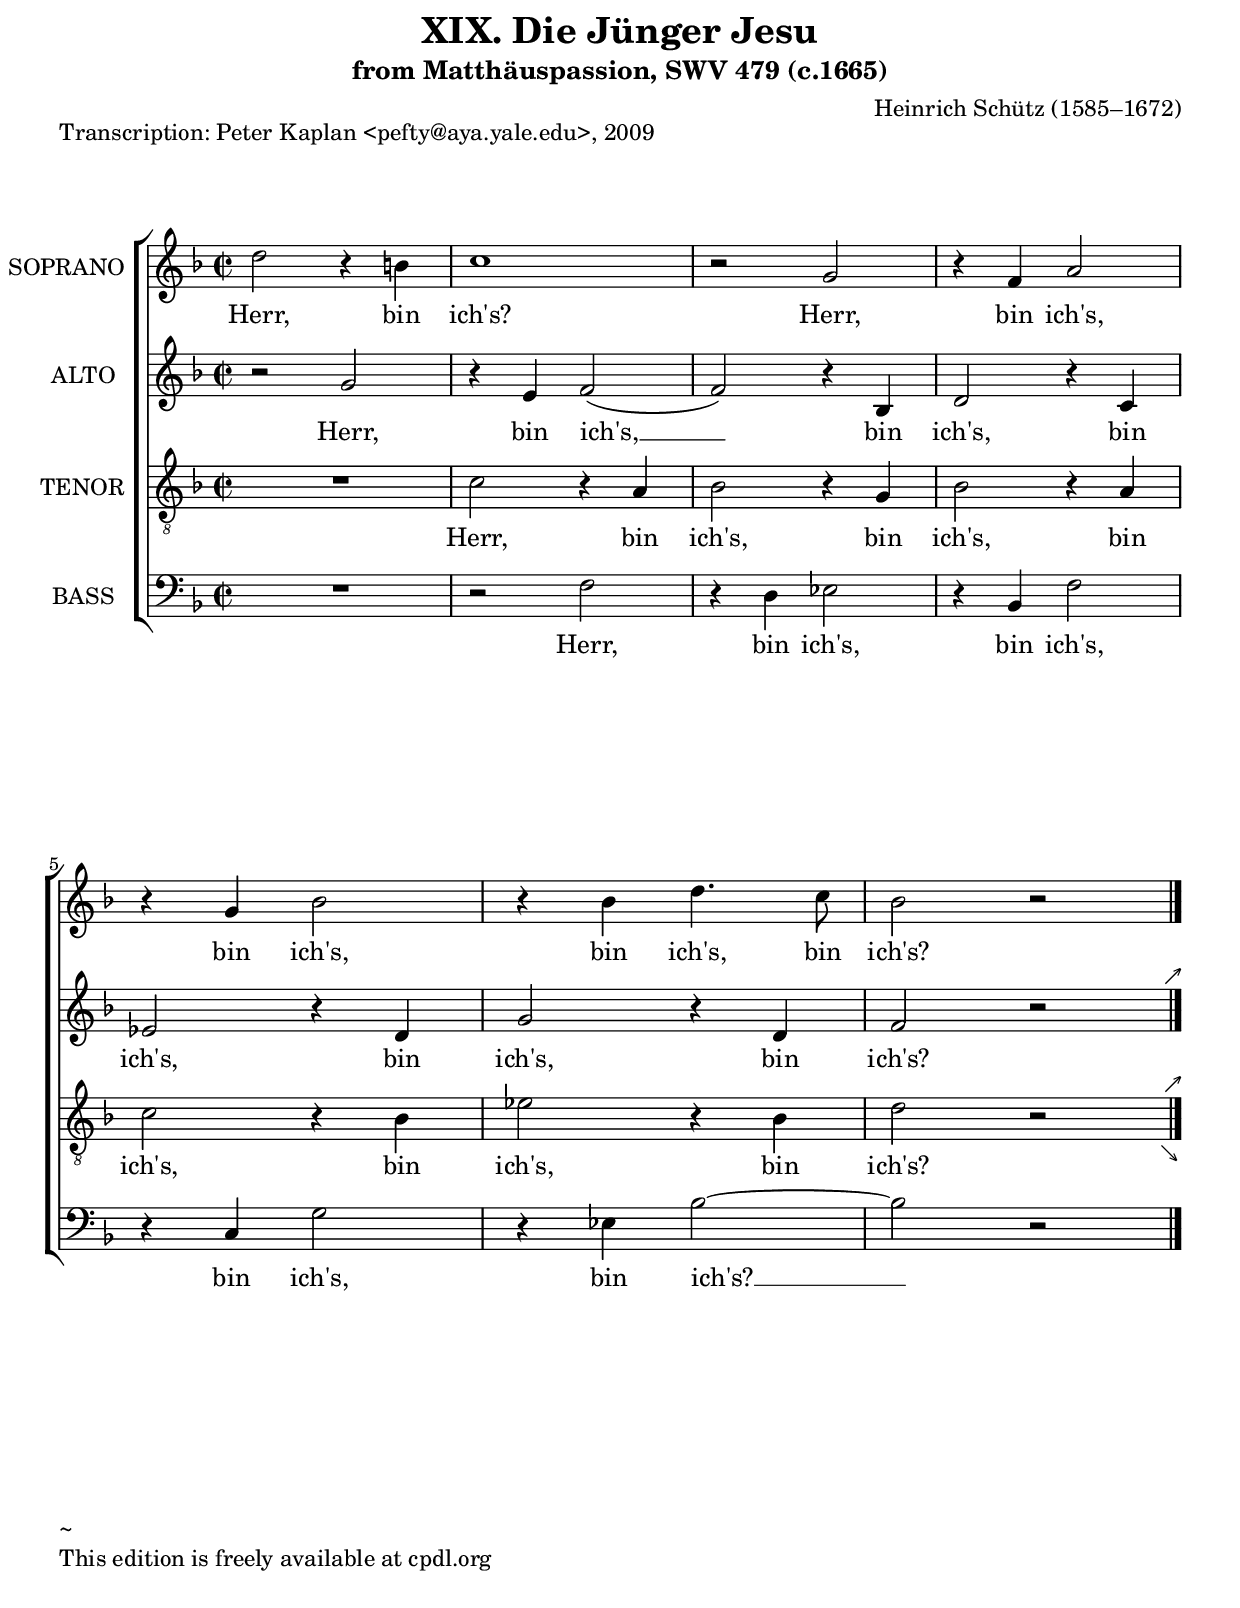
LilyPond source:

%     \version "2.10.10"
\paper {
  between-system-space = 2.0\cm
  between-system-padding = #1
  ragged-bottom=##f
  ragged-last-bottom=##f
  bottom-margin = 2.0\cm
  top-margin = 0.1\cm
%  system-count = #6
  systemSeparatorMarkup = ""
}
\header {
    title = "XIX. Die Jünger Jesu"
    subtitle = "from Matthäuspassion, SWV 479 (c.1665)"
    composer = "Heinrich Schütz (1585–1672)"
    date = "1623"
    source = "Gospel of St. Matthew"
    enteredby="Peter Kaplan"
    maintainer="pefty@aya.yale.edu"
    piece ="Transcription: Peter Kaplan <pefty@aya.yale.edu>, 2009"
    texidoc = "

Translation of text:
Jesus of Nazareth."
}

     \score { 
      <<
        \new ChoirStaff <<
        \new Staff = CantusOne <<
               {  
      <<
     \override Stem #'neutral-direction = #up 
 %    \override Staff.TimeSignature #'style = #'()
        \clef treble
        \key d \minor 
        \new Voice = "CantusOne" {
     \override NoteHead #'style = #'baroque
        \set Staff.midiInstrument = "synth voice"
        \set Staff.vocalName = "SOPRANO "

\time 2/2
d''2 r4 b'4
c''1
r2 g'
r4 f' a'2
% measure 5
r4 g' bes'2
r4 bes' d''4. c''8
bes'2 r2
\bar "|."
}
>>
}

>>

\new Lyrics 
\lyricsto "CantusOne"
        { 
Herr, bin
ich's?
 Herr,
 bin ich's,
 bin ich's,
 bin ich's, bin
ich's?
}



        \new Staff = Altus <<
               {  
      <<
     \override Stem #'neutral-direction = #up 
 %    \override Staff.TimeSignature #'style = #'()
        \clef treble
        \key d \minor 
        \new Voice = "Altus" {
     \override NoteHead #'style = #'baroque
        \set Staff.midiInstrument = "synth voice"
        \set Staff.vocalName = "ALTO "

\time 2/2
r2 g'
r4 e' f'2(
f'2) r4 bes
d'2 r4 c'
% measure 5
ees'2 r4 d'
g'2 r4 d'
f'2 r^\markup{ \hspace#+13 \lower #0.7  ↗ }
\bar "|."
}
>>
}

>>

\new Lyrics 
\lyricsto "Altus"
        { 
 Herr, 
 bin ich's,
__ bin 
ich's, bin 
ich's, bin 
ich's, bin
ich's?
}


        \new Staff = Tenor <<
               {  
      <<
     \override Stem #'neutral-direction = #up 
%     \override Staff.TimeSignature #'style = #'()
        \clef "G_8"
        \key d \minor 
        \new Voice = "Tenor" {
     \override NoteHead #'style = #'baroque
        \set Staff.midiInstrument = "synth voice"
        \set Staff.vocalName = "TENOR "

\time 2/2
R1
c'2 r4 a
bes2 r4 g
bes2 r4 a
% measure 5
c'2 r4 bes
ees'2 r4 bes
d'2_\markup{ \hspace#+26 \lower #0  ↘ } r^\markup{ \hspace#+13 \lower #0.7  ↗ }
\bar "|."
}
>>
}

>>

\new Lyrics 
\lyricsto "Tenor"
        { 

Herr, bin
ich's, bin 
ich's, bin 
ich's, bin 
ich's, bin
ich's?
}


        \new Staff = Bassus <<
               {  
      <<
     \override Stem #'neutral-direction = #up 
 %    \override Staff.TimeSignature #'style = #'()
        \clef bass
        \key d \minor 
        \new Voice = "Bassus" {
     \override NoteHead #'style = #'baroque
        \set Staff.midiInstrument = "synth voice"
        \set Staff.vocalName = "BASS "

\time 2/2
R1
r2 f
r4 d ees2
r4 bes, f2
% measure 5
r4 c g2
r4 ees bes2~
bes2 r2
\bar "|."
}
>>
}

>>

\new Lyrics 
\lyricsto "Bassus"
        { 

 Herr, 
 bin ich's,
 bin ich's,
 bin ich's, 
 bin ich's?
__
}


>>


>>
   






%{
\midi { 
\context { 
\Score 
tempoWholesPerMinute = #(ly:make-moment 72 4) 
} 
} 
%}







     }
\layout { 
         \context { 
          \Staff \consists "Horizontal_bracket_engraver" 
          }
         }
\markup{\column{\line{ ~ } \line{This edition is freely available at cpdl.org}} 
} 



















